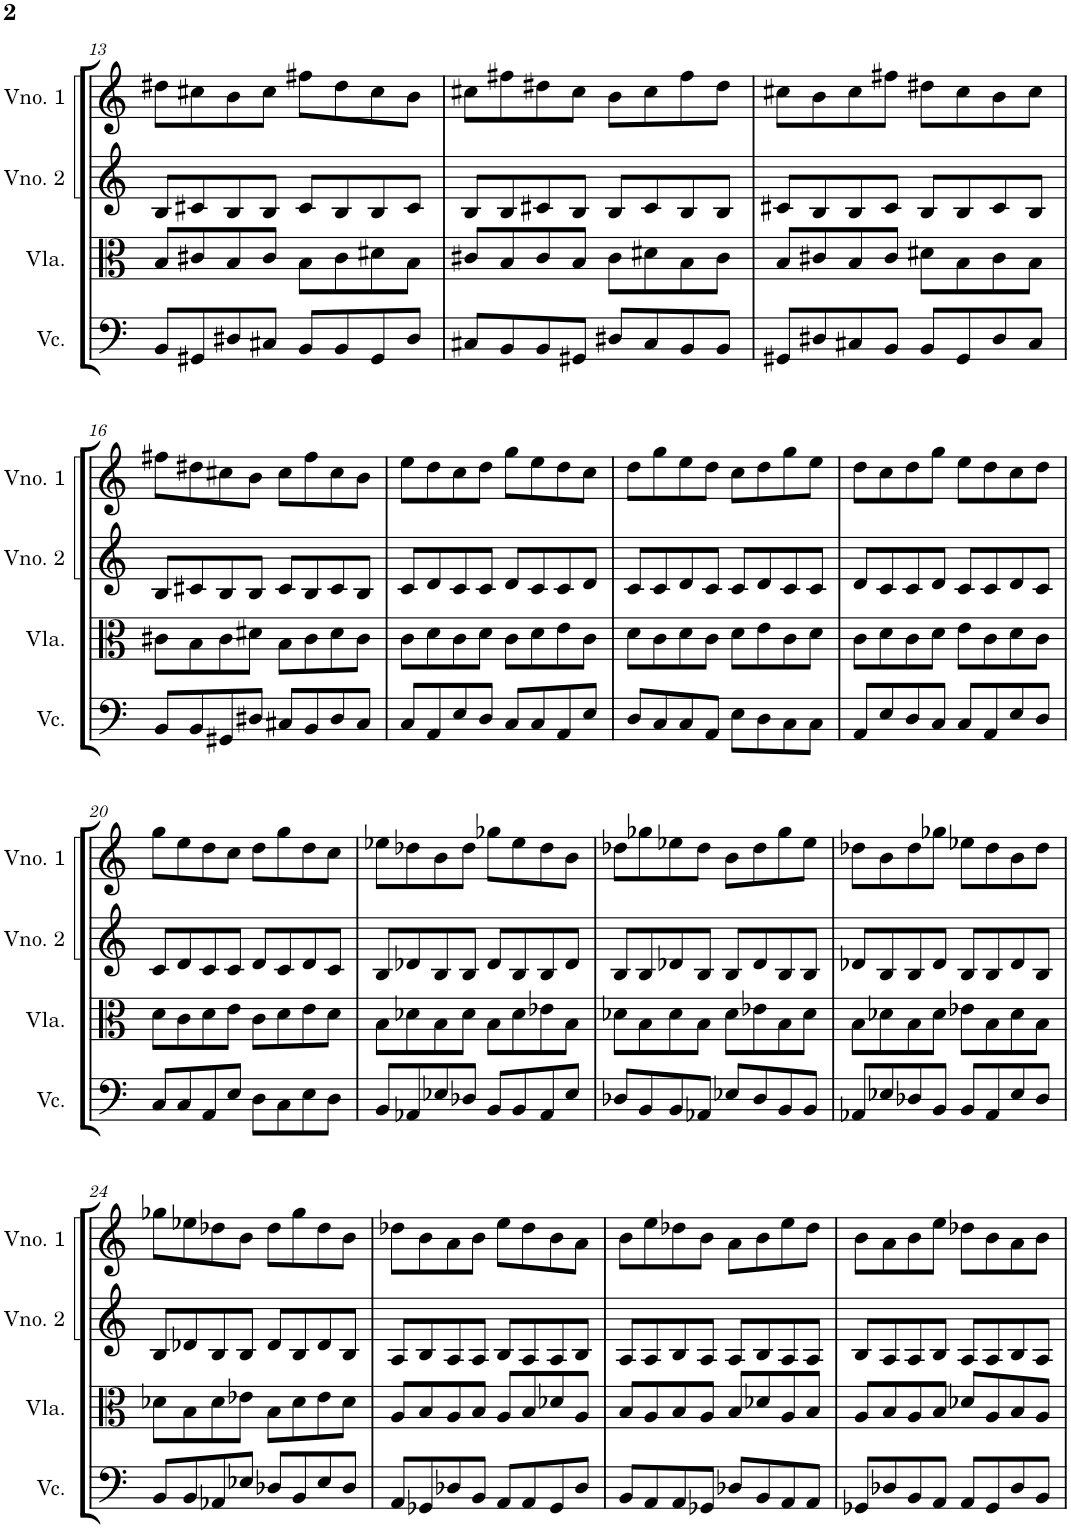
**kern	**kern	**kern	**kern
*part4	*part3	*part2	*part1
*staff4	*staff3	*staff2	*staff1
*I"Violoncelo	*I"Viola	*I"Violino 2	*I"Violino 1
*I'Vc.	*I'Vla.	*I'Vno. 2	*I'Vno. 1
!!LO:PB:g=z
*clefF4	*clefC3	*clefG2	*clefG2
*k[]	*k[]	*k[]	*k[]
*M4/4	*M4/4	*M4/4	*M4/4
=13	=13	=13	=13
8BB/L	8B/L	8B/L	8dd#X\L
8GG#X/	8c#X/	8c#X/	8cc#X\
8D#X/	8B/	8B/	8b\
8C#X/J	8c#/J	8B/J	8cc#\J
8BB/L	8B\L	8c#/L	8ff#X\L
8BB/	8c#\	8B/	8dd#\
8GG#/	8d#X\	8B/	8cc#\
8D#/J	8B\J	8c#/J	8b\J
=14	=14	=14	=14
8C#X/L	8c#X/L	8B/L	8cc#X\L
8BB/	8B/	8B/	8ff#X\
8BB/	8c#/	8c#X/	8dd#X\
8GG#X/J	8B/J	8B/J	8cc#\J
8D#X/L	8c#\L	8B/L	8b\L
8C#/	8d#X\	8c#/	8cc#\
8BB/	8B\	8B/	8ff#\
8BB/J	8c#\J	8B/J	8dd#\J
=15	=15	=15	=15
8GG#X/L	8B/L	8c#X/L	8cc#X\L
8D#X/	8c#X/	8B/	8b\
8C#X/	8B/	8B/	8cc#\
8BB/J	8c#/J	8c#/J	8ff#X\J
8BB/L	8d#X\L	8B/L	8dd#X\L
8GG#/	8B\	8B/	8cc#\
8D#/	8c#\	8c#/	8b\
8C#/J	8B\J	8B/J	8cc#\J
!!LO:LB:g=z
=16	=16	=16	=16
8BB/L	8c#X\L	8B/L	8ff#X\L
8BB/	8B\	8c#X/	8dd#X\
8GG#X/	8c#\	8B/	8cc#X\
8D#X/J	8d#X\J	8B/J	8b\J
8C#X/L	8B\L	8c#/L	8cc#\L
8BB/	8c#\	8B/	8ff#\
8D#/	8d#\	8c#/	8cc#\
8C#/J	8c#\J	8B/J	8b\J
=17	=17	=17	=17
8C/L	8c\L	8c/L	8ee\L
8AA/	8d\	8d/	8dd\
8E/	8c\	8c/	8cc\
8D/J	8d\J	8c/J	8dd\J
8C/L	8c\L	8d/L	8gg\L
8C/	8d\	8c/	8ee\
8AA/	8e\	8c/	8dd\
8E/J	8c\J	8d/J	8cc\J
=18	=18	=18	=18
8D/L	8d\L	8c/L	8dd\L
8C/	8c\	8c/	8gg\
8C/	8d\	8d/	8ee\
8AA/J	8c\J	8c/J	8dd\J
8E\L	8d\L	8c/L	8cc\L
8D\	8e\	8d/	8dd\
8C\	8c\	8c/	8gg\
8C\J	8d\J	8c/J	8ee\J
=19	=19	=19	=19
8AA/L	8c\L	8d/L	8dd\L
8E/	8d\	8c/	8cc\
8D/	8c\	8c/	8dd\
8C/J	8d\J	8d/J	8gg\J
8C/L	8e\L	8c/L	8ee\L
8AA/	8c\	8c/	8dd\
8E/	8d\	8d/	8cc\
8D/J	8c\J	8c/J	8dd\J
!!LO:LB:g=z
=20	=20	=20	=20
8C/L	8d\L	8c/L	8gg\L
8C/	8c\	8d/	8ee\
8AA/	8d\	8c/	8dd\
8E/J	8e\J	8c/J	8cc\J
8D\L	8c\L	8d/L	8dd\L
8C\	8d\	8c/	8gg\
8E\	8e\	8d/	8dd\
8D\J	8d\J	8c/J	8cc\J
=21	=21	=21	=21
8BB/L	8B\L	8B/L	8ee-X\L
8AA-X/	8d-X\	8d-X/	8dd-X\
8E-X/	8B\	8B/	8b\
8D-X/J	8d-\J	8B/J	8dd-\J
8BB/L	8B\L	8d-/L	8gg-X\L
8BB/	8d-\	8B/	8ee-\
8AA-/	8e-X\	8B/	8dd-\
8E-/J	8B\J	8d-/J	8b\J
=22	=22	=22	=22
8D-X/L	8d-X\L	8B/L	8dd-X\L
8BB/	8B\	8B/	8gg-X\
8BB/	8d-\	8d-X/	8ee-X\
8AA-X/J	8B\J	8B/J	8dd-\J
8E-X/L	8d-\L	8B/L	8b\L
8D-/	8e-X\	8d-/	8dd-\
8BB/	8B\	8B/	8gg-\
8BB/J	8d-\J	8B/J	8ee-\J
=23	=23	=23	=23
8AA-X/L	8B\L	8d-X/L	8dd-X\L
8E-X/	8d-X\	8B/	8b\
8D-X/	8B\	8B/	8dd-\
8BB/J	8d-\J	8d-/J	8gg-X\J
8BB/L	8e-X\L	8B/L	8ee-X\L
8AA-/	8B\	8B/	8dd-\
8E-/	8d-\	8d-/	8b\
8D-/J	8B\J	8B/J	8dd-\J
!!LO:LB:g=z
=24	=24	=24	=24
8BB/L	8d-X\L	8B/L	8gg-X\L
8BB/	8B\	8d-X/	8ee-X\
8AA-X/	8d-\	8B/	8dd-X\
8E-X/J	8e-X\J	8B/J	8b\J
8D-X/L	8B\L	8d-/L	8dd-\L
8BB/	8d-\	8B/	8gg-\
8E-/	8e-\	8d-/	8dd-\
8D-/J	8d-\J	8B/J	8b\J
=25	=25	=25	=25
8AA/L	8A/L	8A/L	8dd-X\L
8GG-X/	8B/	8B/	8b\
8D-X/	8A/	8A/	8a\
8BB/J	8B/J	8A/J	8b\J
8AA/L	8A/L	8B/L	8ee\L
8AA/	8B/	8A/	8dd-\
8GG-/	8d-X/	8A/	8b\
8D-/J	8A/J	8B/J	8a\J
=26	=26	=26	=26
8BB/L	8B/L	8A/L	8b\L
8AA/	8A/	8A/	8ee\
8AA/	8B/	8B/	8dd-X\
8GG-X/J	8A/J	8A/J	8b\J
8D-X/L	8B/L	8A/L	8a\L
8BB/	8d-X/	8B/	8b\
8AA/	8A/	8A/	8ee\
8AA/J	8B/J	8A/J	8dd-\J
=27	=27	=27	=27
8GG-X/L	8A/L	8B/L	8b\L
8D-X/	8B/	8A/	8a\
8BB/	8A/	8A/	8b\
8AA/J	8B/J	8B/J	8ee\J
8AA/L	8d-X/L	8A/L	8dd-X\L
8GG-/	8A/	8A/	8b\
8D-/	8B/	8B/	8a\
8BB/J	8A/J	8A/J	8b\J
=	=	=	=
*-	*-	*-	*-
